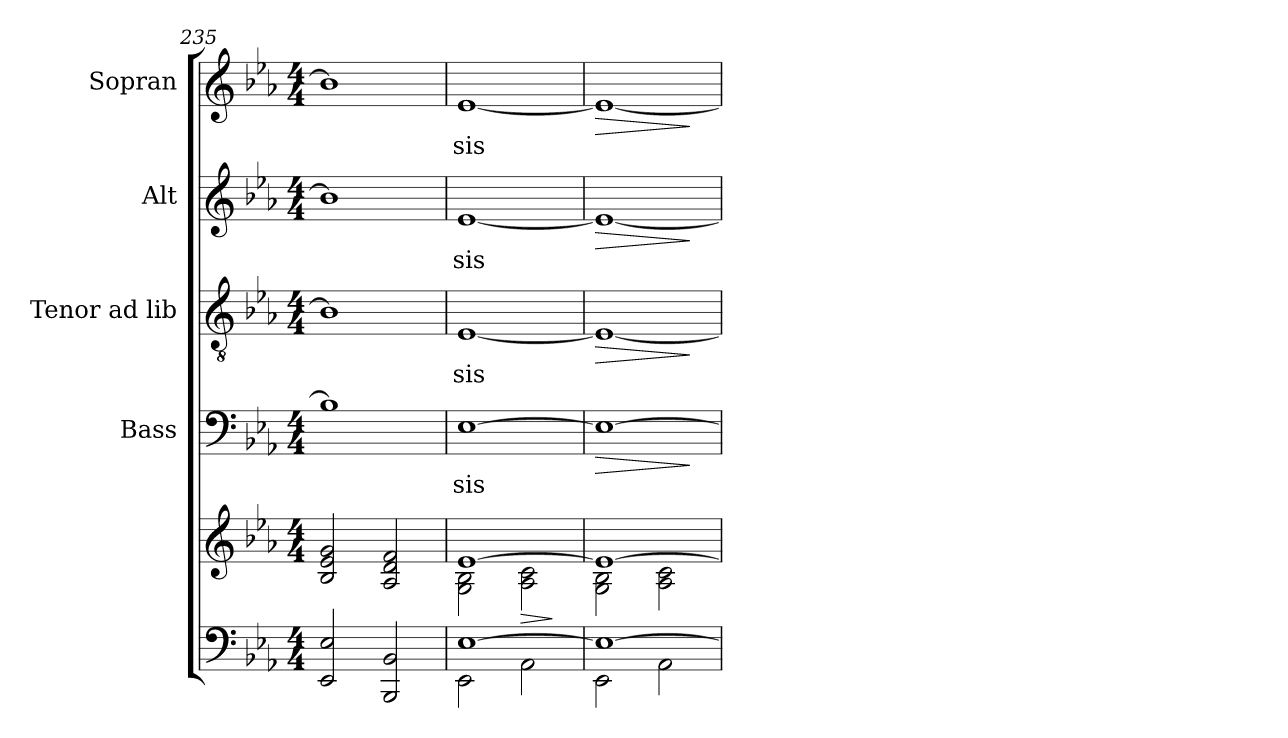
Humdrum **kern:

**kern	**kern	**dynam	**kern	**text	**dynam	**kern	**text	**dynam	**kern	**text	**dynam	**kern	**text	**dynam
*part5	*part5	*part5	*part4	*part4	*part4	*part3	*part3	*part3	*part2	*part2	*part2	*part1	*part1	*part1
*staff6	*staff5	*staff5/6	*staff4	*staff4	*staff4	*staff3	*staff3	*staff3	*staff2	*staff2	*staff2	*staff1	*staff1	*staff1
*	*	*	*I"Bass	*	*	*I"Tenor ad lib	*	*	*I"Alt	*	*	*I"Sopran	*	*
*	*	*	*I'B	*	*	*I'T	*	*	*I'A	*	*	*I'S	*	*
*clefF4	*clefG2	*	*clefF4	*	*	*clefGv2	*	*	*clefG2	*	*	*clefG2	*	*
*k[b-e-a-]	*k[b-e-a-]	*	*k[b-e-a-]	*	*	*k[b-e-a-]	*	*	*k[b-e-a-]	*	*	*k[b-e-a-]	*	*
*E-:	*E-:	*	*E-:	*	*	*E-:	*	*	*E-:	*	*	*E-:	*	*
*M4/4	*M4/4	*	*M4/4	*	*	*M4/4	*	*	*M4/4	*	*	*M4/4	*	*
=235	=235	=235	=235	=235	=235	=235	=235	=235	=235	=235	=235	=235	=235	=235
2EE-/ 2E-/	2B-/ 2e-/ 2g/	.	1B-]	.	.	1B-]	.	.	1b-]	.	.	1b-]	.	.
2BBB-/ 2BB-/	2A-/ 2d/ 2f/	.	.	.	.	.	.	.	.	.	.	.	.	.
=236	=236	=236	=236	=236	=236	=236	=236	=236	=236	=236	=236	=236	=236	=236
*^	*^	*	*	*	*	*	*	*	*	*	*	*	*	*
!	!	!	!	!	!	!LO:LY:b	!	!	!LO:LY:b	!	!	!LO:LY:b	!	!	!LO:LY:b	!
[>1E-	2EE-\	[>1e-	2G\ 2B-\	.	[1E-	-sis	.	[1E-	-sis	.	[1e-	-sis	.	[1e-	-sis	.
!	!	!	!	!LO:HP:b	!	!	!	!	!	!	!	!	!	!	!	!
.	2AA-\	.	2A-\ 2c\	>	.	.	.	.	.	.	.	.	.	.	.	.
*v	*v	*	*	*	*	*	*	*	*	*	*	*	*	*	*	*
*	*v	*v	*	*	*	*	*	*	*	*	*	*	*	*	*
.	.	]	.	.	.	.	.	.	.	.	.	.	.	.
=237	=237	=237	=237	=237	=237	=237	=237	=237	=237	=237	=237	=237	=237	=237
*^	*^	*	*	*	*	*	*	*	*	*	*	*	*	*
!	!	!	!	!	!	!	!LO:HP:b	!	!	!LO:HP:b	!	!	!LO:HP:b	!	!	!LO:HP:b
1E-_	2EE-\	1e-_	2G\ 2B-\	.	1E-_	.	>	1E-_	.	>	1e-_	.	>	1e-_	.	>
.	2AA-\	.	2A-\ 2c\	.	.	.	.	.	.	.	.	.	.	.	.	.
*v	*v	*	*	*	*	*	*	*	*	*	*	*	*	*	*	*
*	*v	*v	*	*	*	*	*	*	*	*	*	*	*	*	*
.	.	.	.	.	]	.	.	]	.	.	]	.	.	]
=	=	=	=	=	=	=	=	=	=	=	=	=	=	=
*-	*-	*-	*-	*-	*-	*-	*-	*-	*-	*-	*-	*-	*-	*-
